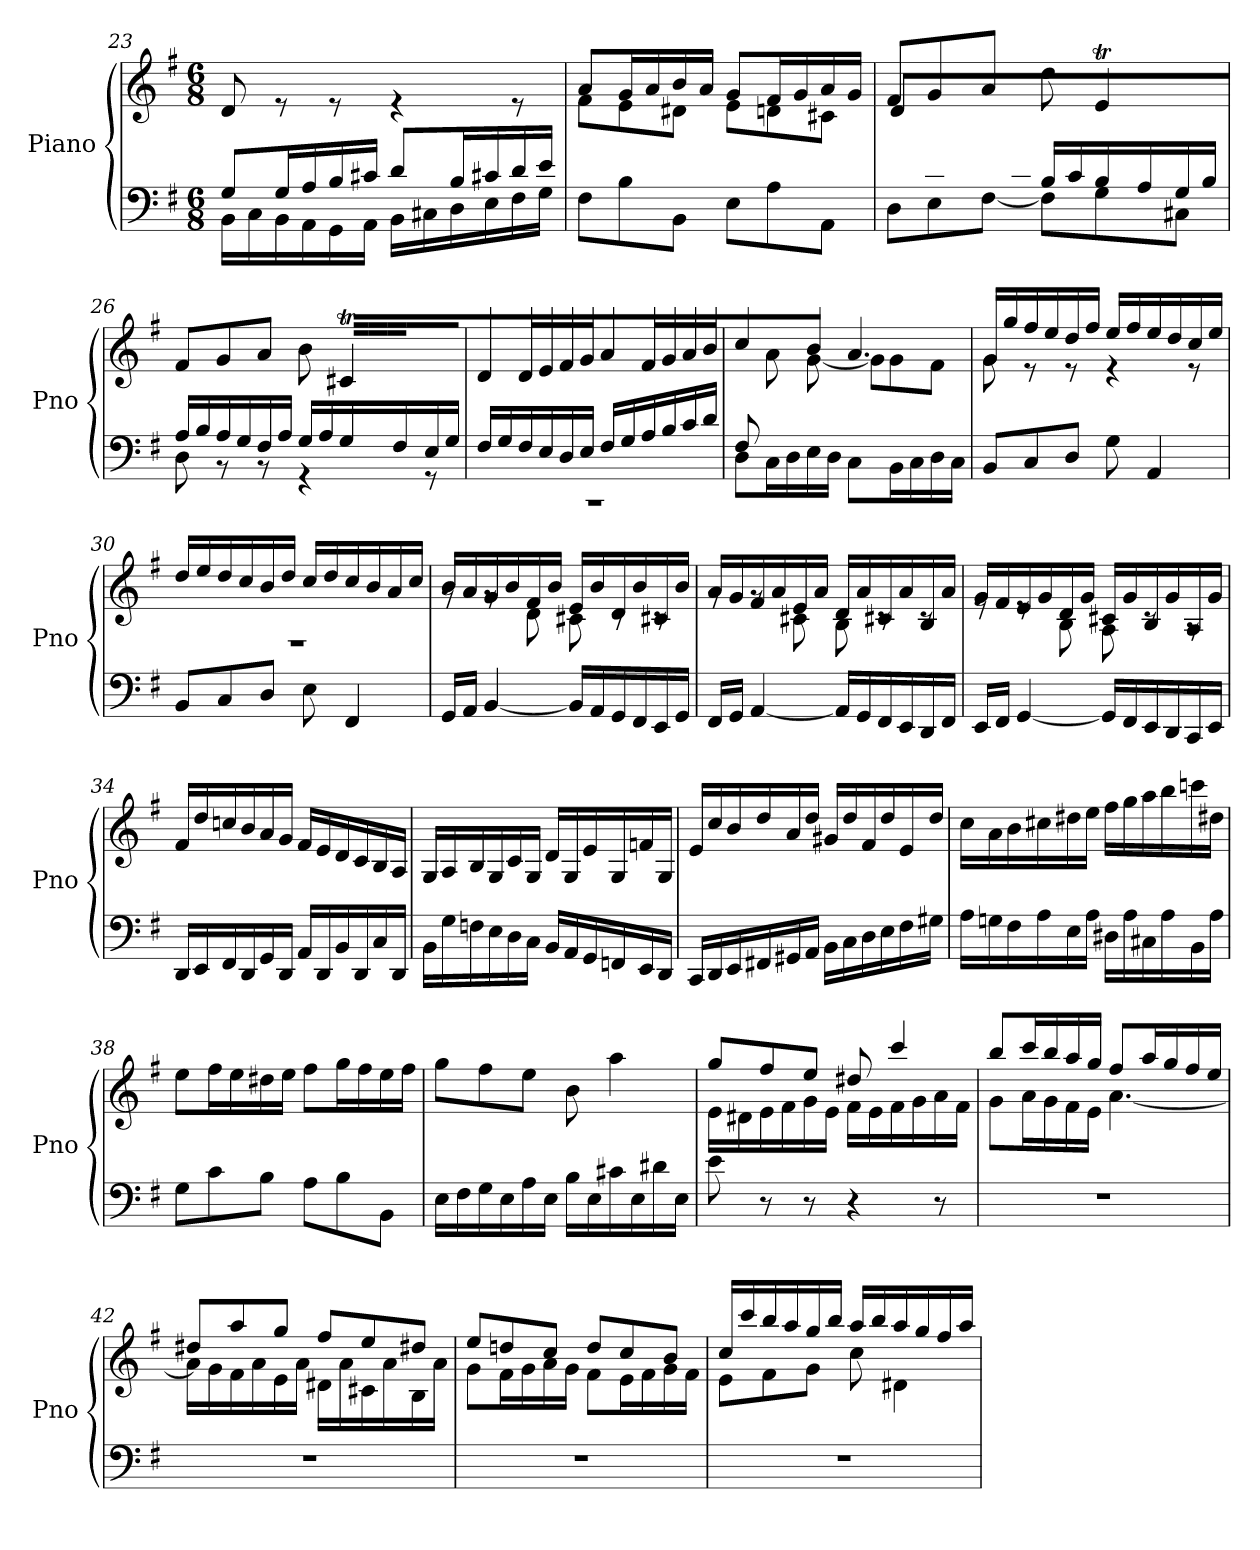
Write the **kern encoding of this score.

**kern	**kern
*part1	*part1
*staff2	*staff1
*I"Piano	*
*I'Pno	*
*clefF4	*clefG2
*k[f#]	*k[f#]
*M6/8	*M6/8
=23	=23
*^	*
8G/L	16BB\LL	8d/
.	16C\	.
16G/L	16BB\	8re
16A/	16AA\	.
16B/	16GG\	8re
16c#X/JJ	16AA\JJ	.
8d/L	16BB\LL	4re
.	16C#X\	.
16B/L	16D\	.
16c#X/	16E\	.
16d/	16F#\	8re
16e/JJ	16G\JJ	.
*v	*v	*
=24	=24
*	*^
8F#\L	8a/L	8f#\L
8B\	16g/L	8e\
.	16a/	.
8BB\J	16b/	8d#X\J
.	16a/JJ	.
8E\L	8g/L	8e\L
8A\	16f#/L	8dn\
.	16g/	.
8AA\J	16a/	8c#X\J
.	16g/JJ	.
=25	=25	=25
*^	*	*^
8ryy	8D\L	8f#/L	2ryy	8d\L
16c#X/L	8E\	8g/	.	2ryy
16B/	.	.	.	.
16A/	[8F#\J	8a/J	.	.
16cn/JJ	.	.	.	.
16B/LL	8F#\L]	8dd\	.	.
16c/	.	.	.	.
16B/	8G\	4eT/	32f#!yy	.
.	.	.	32e!yy	.
16A/	.	.	32f#!yy	.
.	.	.	[16.e!yy	.
16G/	8C#X\J	.	.	8ryy
16B/JJ	.	.	16e!yy]	.
*	*	*	*v	*v
!!LO:LB:g=z
=26	=26	=26	=26
16A/LL	8D\	8f#/L	2ryy
16B/	.	.	.
16A/	8r	8g/	.
16G/	.	.	.
16F#/	8r	8a/J	.
16A/JJ	.	.	.
16G/LL	4r	8b\	.
16A/	.	.	.
16G/	.	4c#Xt/	32d!yy
.	.	.	32c#!yy
16F#/	.	.	32d!yy
.	.	.	[16.c#!yy
16E/	8r	.	.
16G/JJ	.	.	16c#!yy]
*	*	*v	*v
=27	=27	=27
2.rCC	16F#/LL	8d/L
.	16G/	.
.	16F#/	16d/L
.	16E/	16e/
.	16D/	16f#/
.	16E/JJ	16g/JJ
.	16F#/LL	8a/L
.	16G/	.
.	16A/	16f#/L
.	16B/	16g/
.	16c/	16a/
.	16d/JJ	16b/JJ
=28	=28	=28
*	*	*^
8F#/L	8D\L	4cc/	8ryy
2ryy	16C\L	.	8a\
.	16D\	.	.
.	16E\	8b/	[8g\J
.	16D\JJ	.	.
.	8C\L	4.a/	8g\L]
.	16BB\L	.	8g\
.	16C\	.	.
8ryy	16D\	.	8f#\J
.	16C\JJ	.	.
*v	*v	*	*
=29	=29	=29
8BB/L	16g/LL	8g\
.	16gg/	.
8C/	16ff#/	8r
.	16ee/	.
8D/J	16dd/	8r
.	16ff#/JJ	.
8G\	16ee/LL	4r
.	16ff#/	.
4AA/	16ee/	.
.	16dd/	.
.	16cc/	8r
.	16ee/JJ	.
!!LO:LB:g=z	!!
=30	=30	=30
8BB/L	2.rF	16dd/LL
.	.	16ee/
8C/	.	16dd/
.	.	16cc/
8D/J	.	16b/
.	.	16dd/JJ
8E\	.	16cc/LL
.	.	16dd/
4FF#/	.	16cc/
.	.	16b/
.	.	16a/
.	.	16cc/JJ
=31	=31	=31
16GG/LL	16b/LL	8rg
16AA/JJ	16a/	.
[4BB/	16g/	8rg
.	16b/	.
.	16f#/	8d\
.	16b/JJ	.
16BB/LL]	16e/LL	8c#X\
16AA/	16b/	.
16GG/	16d/	8rc
16FF#/	16b/	.
16EE/	16c#X/	8rc
16GG/JJ	16b/JJ	.
=32	=32	=32
16FF#/LL	16a/LL	8rg
16GG/JJ	16g/	.
[4AA/	16f#/	8rg
.	16a/	.
.	16e/	8c#X\
.	16a/JJ	.
16AA/LL]	16d/LL	8B\
16GG/	16a/	.
16FF#/	16c#X/	8rc
16EE/	16a/	.
16DD/	16B/	8rc
16FF#/JJ	16a/JJ	.
=33	=33	=33
16EE/LL	16g/LL	8re
16FF#/JJ	16f#/	.
[4GG/	16e/	8re
.	16g/	.
.	16d/	8B\
.	16g/JJ	.
16GG/LL]	16c#X/LL	8A\
16FF#/	16g/	.
16EE/	16B/	8rc
16DD/	16g/	.
16CC/	16A/	8rA
16EE/JJ	16g/JJ	.
*	*v	*v
!!LO:LB:g=z
=34	=34
16DD/LL	16f#/LL
16EE/	16dd/
16FF#/	16ccn/
16DD/	16b/
16GG/	16a/
16DD/JJ	16g/JJ
16AA/LL	16f#/LL
16DD/	16e/
16BB/	16d/
16DD/	16c/
16C/	16B/
16DD/JJ	16A/JJ
=35	=35
16BB\LL	16G/LL
16G\	16A/
16Fn\	16B/
16E\	16G/
16D\	16c/
16C\JJ	16G/JJ
16BB/LL	16d/LL
16AA/	16G/
16GG/	16e/
16FFn/	16G/
16EE/	16fn/
16DD/JJ	16G/JJ
=36	=36
16CC/LL	16e/LL
16DD/	16cc/
16EE/	16b/
16FF#X/	16dd/
16GG#X/	16a/
16AA/JJ	16dd/JJ
16BB\LL	16g#X/LL
16C\	16dd/
16D\	16f#/
16E\	16dd/
16F#\	16e/
16G#X\JJ	16dd/JJ
!!LO:LB:g=z
=37	=37
16A\LL	16cc\LL
16Gn\	16a\
16F#\	16b\
16A\	16cc#X\
16E\	16dd#X\
16A\JJ	16ee\JJ
16D#X\LL	16ff#\LL
16A\	16gg\
16C#X\	16aa\
16A\	16bb\
16BB\	16cccn\
16A\JJ	16dd#X\JJ
=38	=38
8G\L	8ee\L
8c\	16ff#\L
.	16ee\
8B\J	16dd#X\
.	16ee\JJ
8A\L	8ff#\L
8B\	16gg\L
.	16ff#\
8BB\J	16ee\
.	16ff#\JJ
=39	=39
16E\LL	8gg\L
16F#\	.
16G\	8ff#\
16E\	.
16A\	8ee\J
16E\JJ	.
16B\LL	8b\
16E\	.
16c#X\	4aa\
16E\	.
16d#X\	.
16E\JJ	.
!!LO:LB:g=z
=40	=40
*	*^
8e\	8gg/L	16e\LL
.	.	16d#X\
8r	8ff#/	16e\
.	.	16f#\
8r	8ee/J	16g\
.	.	16e\JJ
4r	8dd#X/	16f#\LL
.	.	16e\
.	4ccc/	16f#\
.	.	16g\
8r	.	16a\
.	.	16f#\JJ
=41	=41	=41
2.r	8bb/L	8g\L
.	16ccc/L	16a\L
.	16bb/	16g\
.	16aa/	16f#\
.	16gg/JJ	16e\JJ
.	8ff#/L	[4.a\
.	16aa/L	.
.	16gg/	.
.	16ff#/	.
.	16ee/JJ	.
=42	=42	=42
2.r	8dd#X/L	16a\LL]
.	.	16g\
.	8aa/	16f#\
.	.	16a\
.	8gg/J	16e\
.	.	16a\JJ
.	8ff#/L	16d#X\LL
.	.	16a\
.	8ee/	16c#X\
.	.	16a\
.	8dd#X/J	16B\
.	.	16a\JJ
=43	=43	=43
2.r	8ee/L	8g\L
.	8ddn/	16f#\L
.	.	16g\
.	8cc/J	16a\
.	.	16g\JJ
.	8dd/L	8f#\L
.	8cc/	16e\L
.	.	16f#\
.	8b/J	16g\
.	.	16f#\JJ
!!LO:PB:g=z	!!
=44	=44	=44
2.r	16cc/LL	8e\L
.	16ccc/	.
.	16bb/	8f#\
.	16aa/	.
.	16gg/	8g\J
.	16bb/JJ	.
.	16aa/LL	8cc\
.	16bb/	.
.	16aa/	4d#X\
.	16gg/	.
.	16ff#/	.
.	16aa/JJ	.
*	*v	*v
=	=
*-	*-
